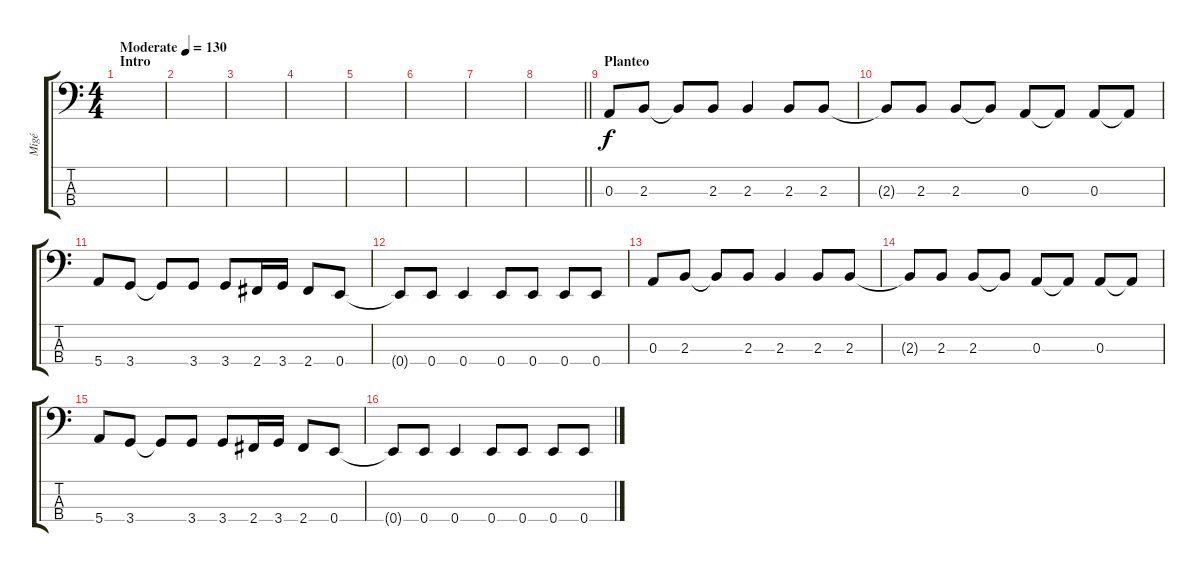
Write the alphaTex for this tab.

\track ("Migé" "Migé") {instrument electricbassfinger}
\staff {score tabs}
\tuning (G2 D2 A1 E1) {hide}
\ts (4 4)
\section ("" "Intro")
\tempo (130 "Moderate")
\clef f4
\ks c
|
|
|
|
|
|
|
\barLineRight lightlight
|
\section ("" "Planteo")
0.3.8 2.3.8 2.3{t}.8 2.3.8 2.3.4 2.3.8 2.3.8 |
2.3{t}.8 2.3.8 2.3.8 2.3{t}.8 0.3.8 0.3{t}.8 0.3.8 0.3{t}.8 |
5.4.8 3.4.8 3.4{t}.8 3.4.8 3.4.8 2.4.16 3.4.16 2.4.8 0.4.8 |
0.4{t}.8 0.4.8 0.4.4 0.4.8 0.4.8 0.4.8 0.4.8 |
0.3.8 2.3.8 2.3{t}.8 2.3.8 2.3.4 2.3.8 2.3.8 |
2.3{t}.8 2.3.8 2.3.8 2.3{t}.8 0.3.8 0.3{t}.8 0.3.8 0.3{t}.8 |
5.4.8 3.4.8 3.4{t}.8 3.4.8 3.4.8 2.4.16 3.4.16 2.4.8 0.4.8 |
0.4{t}.8 0.4.8 0.4.4 0.4.8 0.4.8 0.4.8 0.4.8
